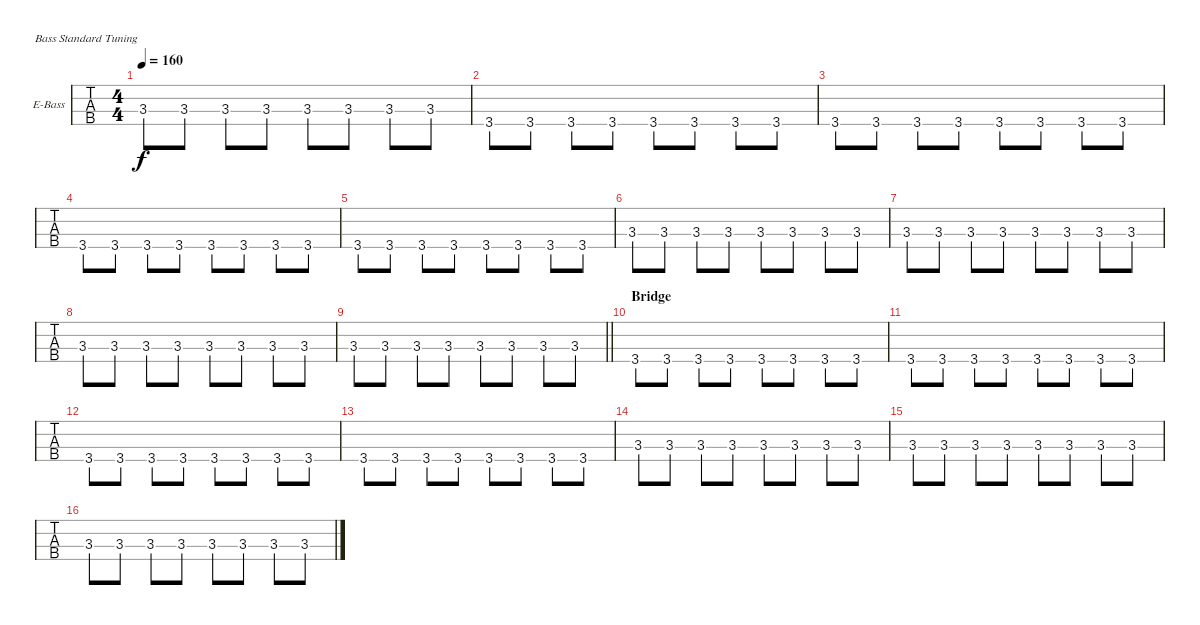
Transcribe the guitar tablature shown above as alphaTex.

\bracketExtendMode groupsimilarinstruments
\firstSystemTrackNameOrientation horizontal
\otherSystemsTrackNameOrientation horizontal
\track ("Nikolai" "E-Bass") {instrument electricbassfinger}
\staff {tabs}
\tuning (G2 D2 A1 E1)
\ts (4 4)
\tempo 160
\clef f4
\ks c
3.3.8{dy f} 3.3.8 3.3.8 3.3.8 3.3.8 3.3.8 3.3.8 3.3.8 |
3.4.8 3.4.8 3.4.8 3.4.8 3.4.8 3.4.8 3.4.8 3.4.8 |
3.4.8 3.4.8 3.4.8 3.4.8 3.4.8 3.4.8 3.4.8 3.4.8 |
3.4.8 3.4.8 3.4.8 3.4.8 3.4.8 3.4.8 3.4.8 3.4.8 |
3.4.8 3.4.8 3.4.8 3.4.8 3.4.8 3.4.8 3.4.8 3.4.8 |
3.3.8 3.3.8 3.3.8 3.3.8 3.3.8 3.3.8 3.3.8 3.3.8 |
3.3.8 3.3.8 3.3.8 3.3.8 3.3.8 3.3.8 3.3.8 3.3.8 |
3.3.8 3.3.8 3.3.8 3.3.8 3.3.8 3.3.8 3.3.8 3.3.8 |
\barLineRight lightlight
3.3.8 3.3.8 3.3.8 3.3.8 3.3.8 3.3.8 3.3.8 3.3.8 |
\section ("" "Bridge")
3.4.8 3.4.8 3.4.8 3.4.8 3.4.8 3.4.8 3.4.8 3.4.8 |
3.4.8 3.4.8 3.4.8 3.4.8 3.4.8 3.4.8 3.4.8 3.4.8 |
3.4.8 3.4.8 3.4.8 3.4.8 3.4.8 3.4.8 3.4.8 3.4.8 |
3.4.8 3.4.8 3.4.8 3.4.8 3.4.8 3.4.8 3.4.8 3.4.8 |
3.3.8 3.3.8 3.3.8 3.3.8 3.3.8 3.3.8 3.3.8 3.3.8 |
3.3.8 3.3.8 3.3.8 3.3.8 3.3.8 3.3.8 3.3.8 3.3.8 |
3.3.8 3.3.8 3.3.8 3.3.8 3.3.8 3.3.8 3.3.8 3.3.8
